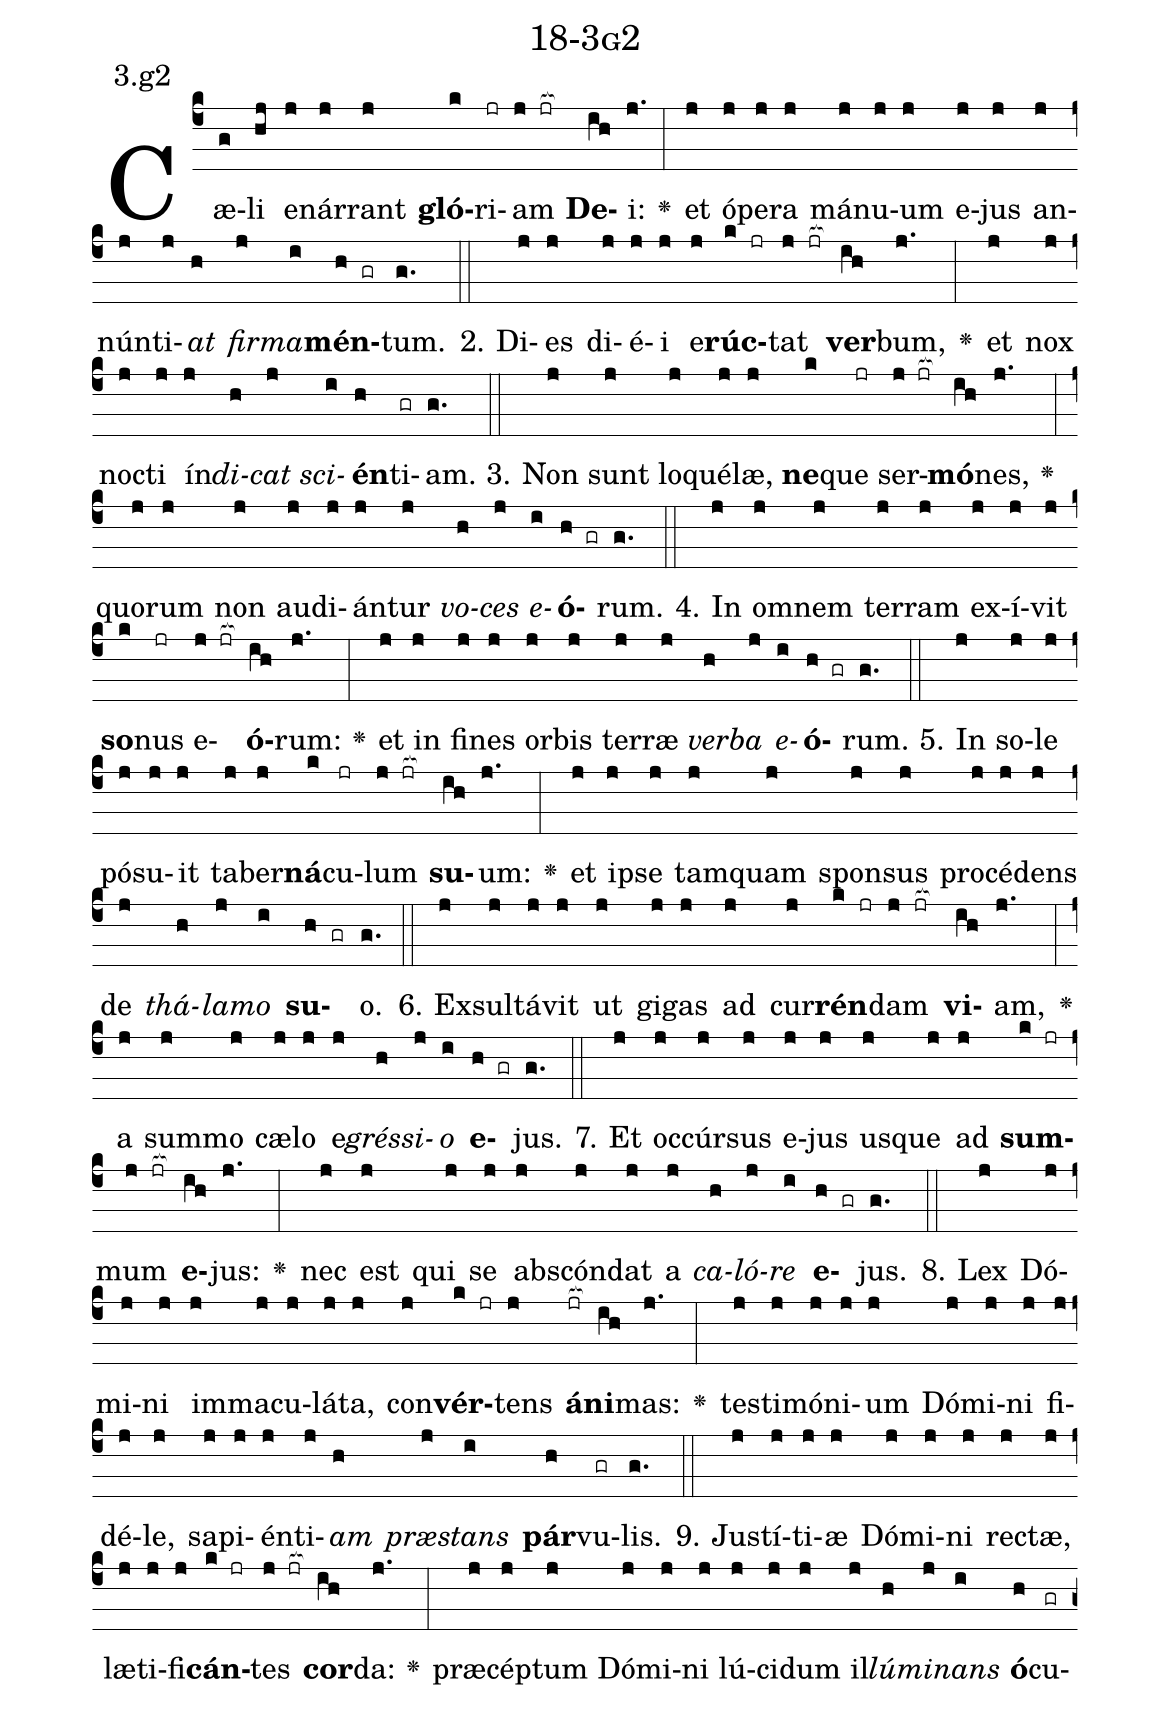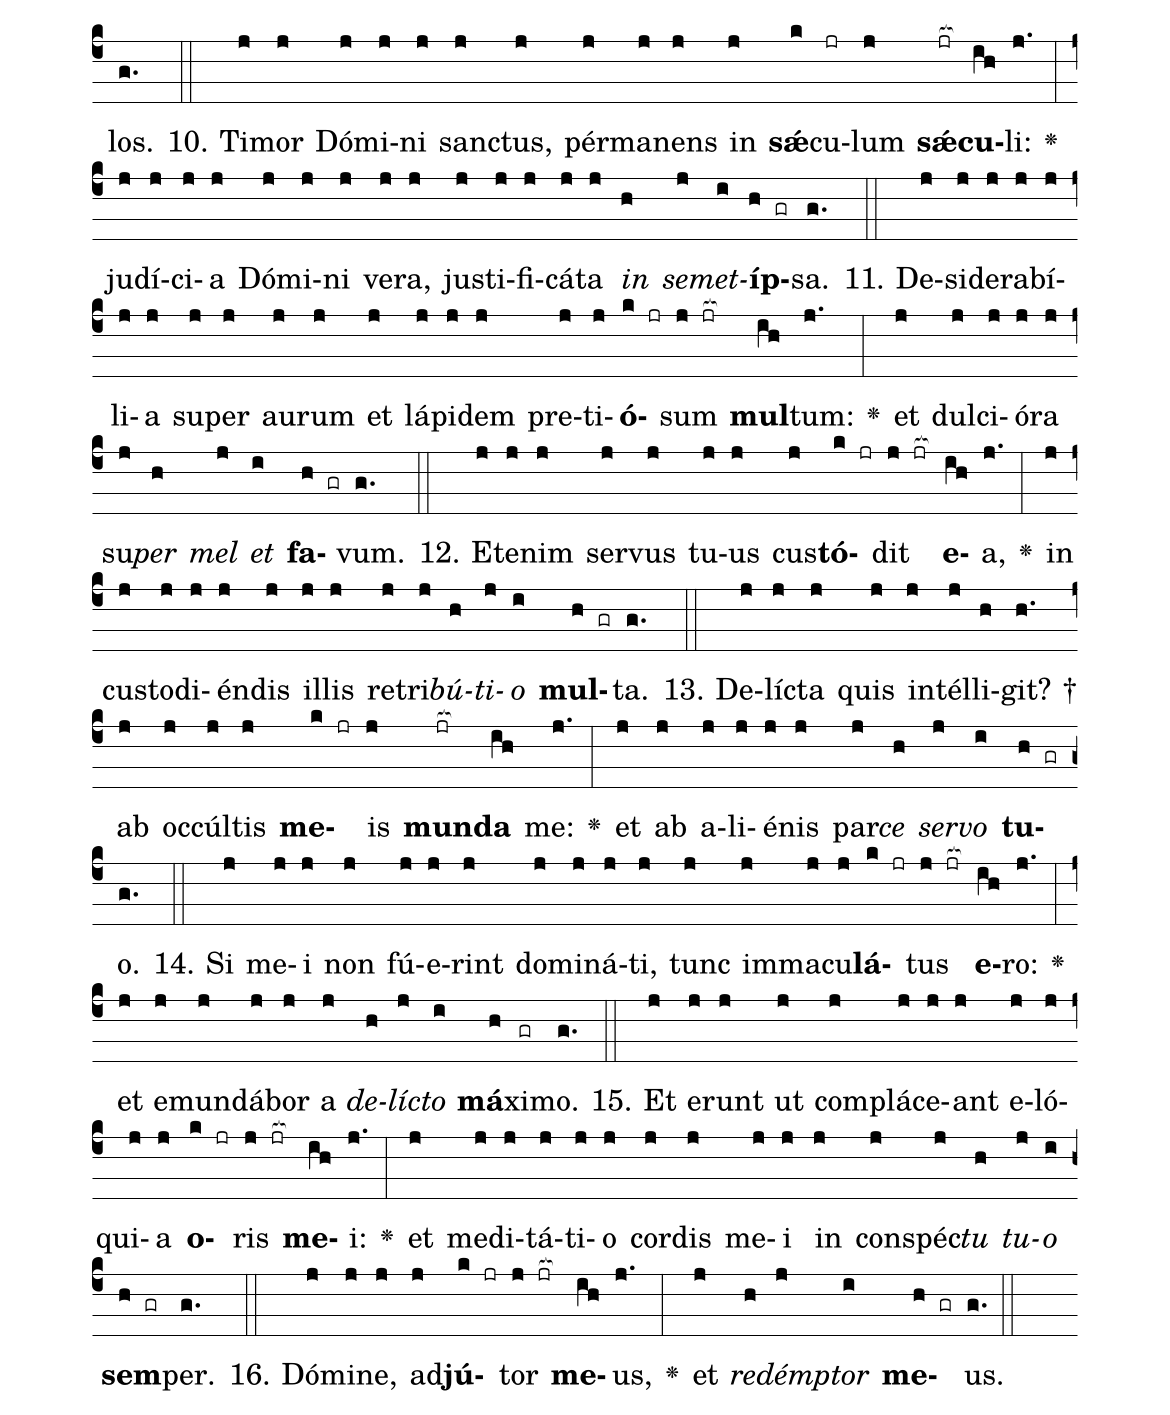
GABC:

name: 18-3g2;
annotation: 3.g2;
%%
(c4)Cæ(g)li(hj) e(j)nár(j)rant(j) <b>gló</b>(k)ri(jr)am(j jr[ocb:1{]) <b>De</b>(ih[ocb:0}])i:(j.) <v>\greheightstar</v>(:) et(j) ó(j)pe(j)ra(j) má(j)nu(j)um(j) e(j)jus(j) an(j)nún(j)ti(j)<i>at</i>(h) <i>fir</i>(j)<i>ma</i>(i)<b>mén</b>(h gr)tum.(g.) (::)
2. Di(j)es(j) di(j)é(j)i(j) e(j)<b>rúc</b>(k jr)tat(j jr[ocb:1{]) <b>ver</b>(ih[ocb:0}])bum,(j.) <v>\greheightstar</v>(:) et(j) nox(j) noc(j)ti(j) ín(j)<i>di</i>(h)<i>cat</i>(j) <i>sci</i>(i)<b>én</b>(h)ti(gr)am.(g.) (::)
3. Non(j) sunt(j) lo(j)qué(j)læ,(j) <b>ne</b>(k)que(jr) ser(j jr[ocb:1{])<b>mó</b>(ih[ocb:0}])nes,(j.) <v>\greheightstar</v>(:) quo(j)rum(j) non(j) au(j)di(j)án(j)tur(j) <i>vo</i>(h)<i>ces</i>(j) <i>e</i>(i)<b>ó</b>(h gr)rum.(g.) (::)
4. In(j) om(j)nem(j) ter(j)ram(j) ex(j)í(j)vit(j) <b>so</b>(k)nus(jr) e(j jr[ocb:1{])<b>ó</b>(ih[ocb:0}])rum:(j.) <v>\greheightstar</v>(:) et(j) in(j) fi(j)nes(j) or(j)bis(j) ter(j)ræ(j) <i>ver</i>(h)<i>ba</i>(j) <i>e</i>(i)<b>ó</b>(h gr)rum.(g.) (::)
5. In(j) so(j)le(j) pó(j)su(j)it(j) ta(j)ber(j)<b>ná</b>(k)cu(jr)lum(j jr[ocb:1{]) <b>su</b>(ih[ocb:0}])um:(j.) <v>\greheightstar</v>(:) et(j) ip(j)se(j) tam(j)quam(j) spon(j)sus(j) pro(j)cé(j)dens(j) de(j) <i>thá</i>(h)<i>la</i>(j)<i>mo</i>(i) <b>su</b>(h gr)o.(g.) (::)
6. Ex(j)sul(j)tá(j)vit(j) ut(j) gi(j)gas(j) ad(j) cur(j)<b>rén</b>(k jr)dam(j jr[ocb:1{]) <b>vi</b>(ih[ocb:0}])am,(j.) <v>\greheightstar</v>(:) a(j) sum(j)mo(j) cæ(j)lo(j) e(j)<i>grés</i>(h)<i>si</i>(j)<i>o</i>(i) <b>e</b>(h gr)jus.(g.) (::)
7. Et(j) oc(j)cúr(j)sus(j) e(j)jus(j) us(j)que(j) ad(j) <b>sum</b>(k jr)mum(j jr[ocb:1{]) <b>e</b>(ih[ocb:0}])jus:(j.) <v>\greheightstar</v>(:) nec(j) est(j) qui(j) se(j) abs(j)cón(j)dat(j) a(j) <i>ca</i>(h)<i>ló</i>(j)<i>re</i>(i) <b>e</b>(h gr)jus.(g.) (::)
8. Lex(j) Dó(j)mi(j)ni(j) im(j)ma(j)cu(j)lá(j)ta,(j) con(j)<b>vér</b>(k jr)tens(j) <b>á</b>(jr[ocb:1{])<b>ni</b>(ih[ocb:0}])mas:(j.) <v>\greheightstar</v>(:) tes(j)ti(j)mó(j)ni(j)um(j) Dó(j)mi(j)ni(j) fi(j)dé(j)le,(j) sa(j)pi(j)én(j)ti(j)<i>am</i>(h) <i>præ</i>(j)<i>stans</i>(i) <b>pár</b>(h)vu(gr)lis.(g.) (::)
9. Jus(j)tí(j)ti(j)æ(j) Dó(j)mi(j)ni(j) rec(j)tæ,(j) læ(j)ti(j)fi(j)<b>cán</b>(k jr)tes(j jr[ocb:1{]) <b>cor</b>(ih[ocb:0}])da:(j.) <v>\greheightstar</v>(:) præ(j)cép(j)tum(j) Dó(j)mi(j)ni(j) lú(j)ci(j)dum(j) il(j)<i>lú</i>(h)<i>mi</i>(j)<i>nans</i>(i) <b>ó</b>(h)cu(gr)los.(g.) (::)
10. Ti(j)mor(j) Dó(j)mi(j)ni(j) sanc(j)tus,(j) pér(j)ma(j)nens(j) in(j) <b>sǽ</b>(k)cu(jr)lum(j) <b>sǽ</b>(jr[ocb:1{])<b>cu</b>(ih[ocb:0}])li:(j.) <v>\greheightstar</v>(:) ju(j)dí(j)ci(j)a(j) Dó(j)mi(j)ni(j) ve(j)ra,(j) jus(j)ti(j)fi(j)cá(j)ta(j) <i>in</i>(h) <i>se</i>(j)<i>met</i>(i)<b>íp</b>(h gr)sa.(g.) (::)
11. De(j)si(j)de(j)ra(j)bí(j)li(j)a(j) su(j)per(j) au(j)rum(j) et(j) lá(j)pi(j)dem(j) pre(j)ti(j)<b>ó</b>(k jr)sum(j jr[ocb:1{]) <b>mul</b>(ih[ocb:0}])tum:(j.) <v>\greheightstar</v>(:) et(j) dul(j)ci(j)ó(j)ra(j) su(j)<i>per</i>(h) <i>mel</i>(j) <i>et</i>(i) <b>fa</b>(h gr)vum.(g.) (::)
12. Et(j)e(j)nim(j) ser(j)vus(j) tu(j)us(j) cus(j)<b>tó</b>(k jr)dit(j jr[ocb:1{]) <b>e</b>(ih[ocb:0}])a,(j.) <v>\greheightstar</v>(:) in(j) cus(j)to(j)di(j)én(j)dis(j) il(j)lis(j) re(j)tri(j)<i>bú</i>(h)<i>ti</i>(j)<i>o</i>(i) <b>mul</b>(h gr)ta.(g.) (::)
13. De(j)líc(j)ta(j) quis(j) in(j)tél(j)li(h)git? †(h.) ab(j) oc(j)cúl(j)tis(j) <b>me</b>(k jr)is(j) <b>mun</b>(jr[ocb:1{])<b>da</b>(ih[ocb:0}]) me:(j.) <v>\greheightstar</v>(:) et(j) ab(j) a(j)li(j)é(j)nis(j) par(j)<i>ce</i>(h) <i>ser</i>(j)<i>vo</i>(i) <b>tu</b>(h gr)o.(g.) (::)
14. Si(j) me(j)i(j) non(j) fú(j)e(j)rint(j) do(j)mi(j)ná(j)ti,(j) tunc(j) im(j)ma(j)cu(j)<b>lá</b>(k jr)tus(j jr[ocb:1{]) <b>e</b>(ih[ocb:0}])ro:(j.) <v>\greheightstar</v>(:) et(j) e(j)mun(j)dá(j)bor(j) a(j) <i>de</i>(h)<i>líc</i>(j)<i>to</i>(i) <b>má</b>(h)xi(gr)mo.(g.) (::)
15. Et(j) e(j)runt(j) ut(j) com(j)plá(j)ce(j)ant(j) e(j)ló(j)qui(j)a(j) <b>o</b>(k jr)ris(j jr[ocb:1{]) <b>me</b>(ih[ocb:0}])i:(j.) <v>\greheightstar</v>(:) et(j) me(j)di(j)tá(j)ti(j)o(j) cor(j)dis(j) me(j)i(j) in(j) con(j)spéc(j)<i>tu</i>(h) <i>tu</i>(j)<i>o</i>(i) <b>sem</b>(h gr)per.(g.) (::)
16. Dó(j)mi(j)ne,(j) ad(j)<b>jú</b>(k jr)tor(j jr[ocb:1{]) <b>me</b>(ih[ocb:0}])us,(j.) <v>\greheightstar</v>(:) et(j) <i>red</i>(h)<i>émp</i>(j)<i>tor</i>(i) <b>me</b>(h gr)us.(g.) (::)
